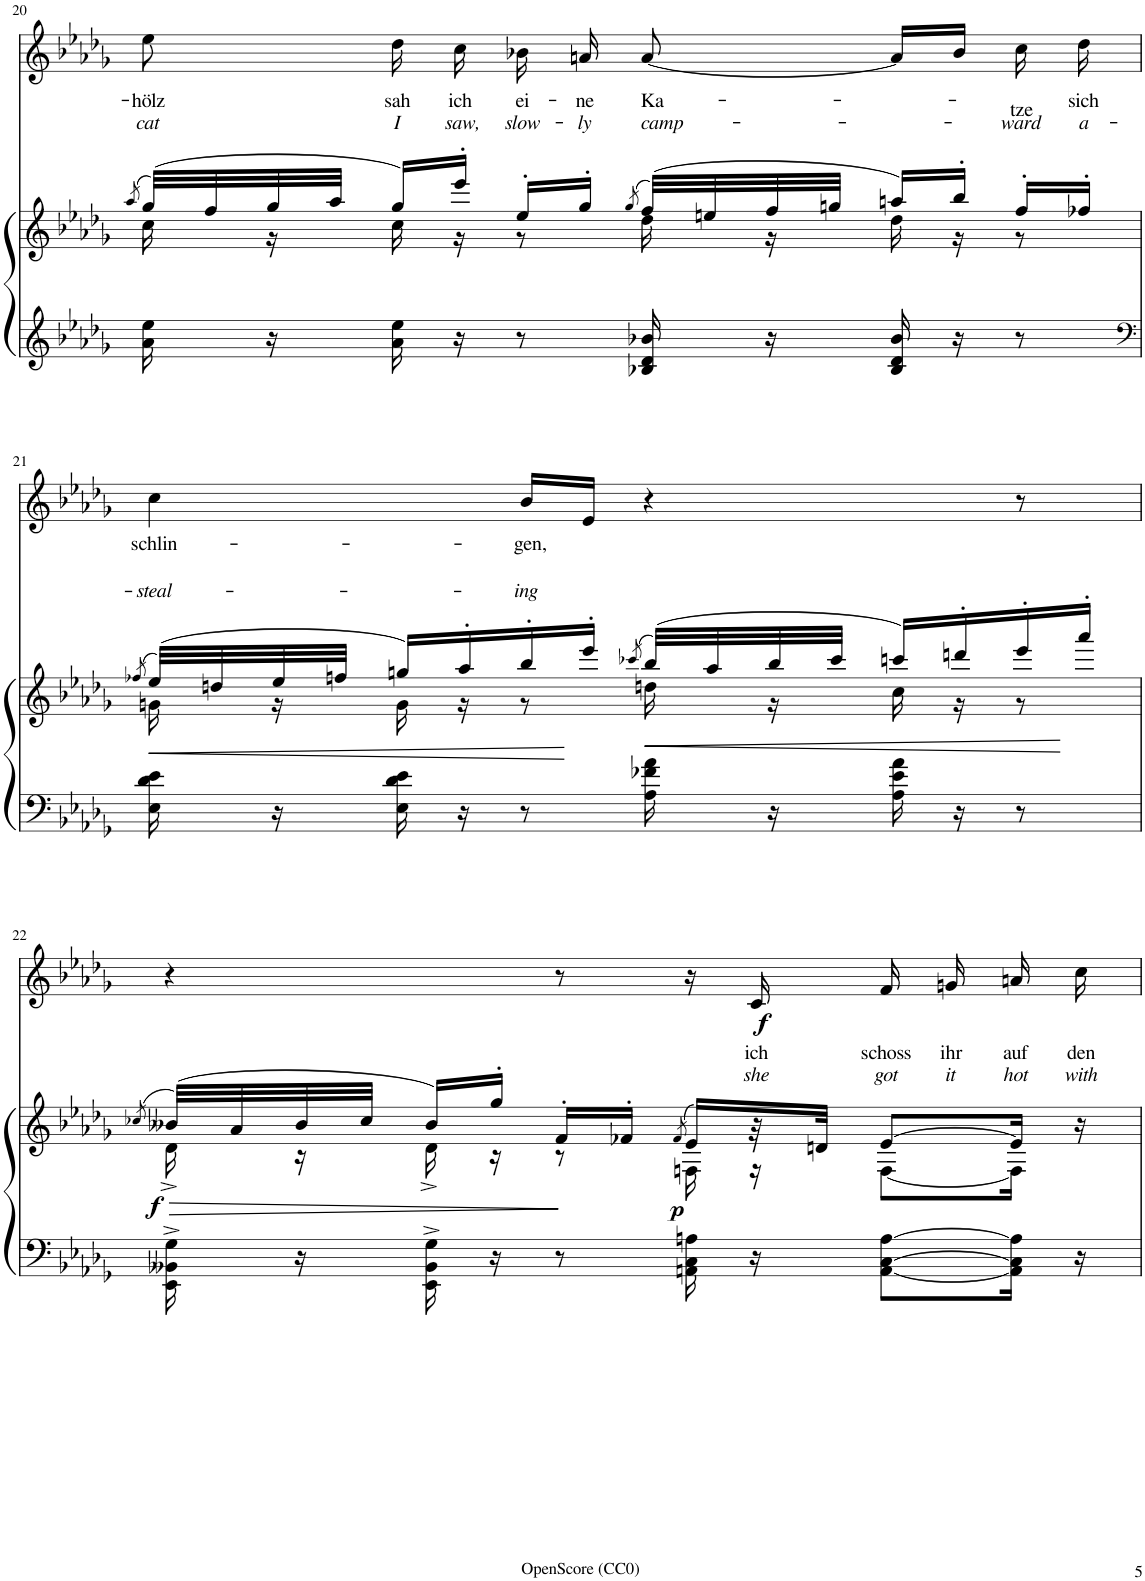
**kern	**kern	**dynam	**kern	**text	**text	**dynam
*part2	*part2	*part2	*part1	*part1	*part1	*part1
*staff3	*staff2	*staff2/3	*staff1	*staff1	*staff1	*staff1
*I"Piano	*	*	*I"Voice	*	*	*
*I'Pno	*	*	*	*	*	*
!!LO:PB:g=z
*clefG2	*clefG2	*	*clefG2	*	*	*
*k[b-e-a-d-g-]	*k[b-e-a-d-g-]	*	*k[b-e-a-d-g-]	*	*	*
*M6/8	*M6/8	*	*M6/8	*	*	*
=20	=20	=20	=20	=20	=20	=20
.	(8qaa-/	.	.	.	.	.
*	*^	*	*	*	*	*
!	!	!	!	!	!LO:LY:b	!LO:LY:b	!
16a-\ 16ee-\	(32gg-/LLL)	16cc\	.	8ee-\	-hölz	cat	.
.	32ff/	.	.	.	.	.	.
16r	32gg-/	16r	.	.	.	.	.
.	32aa-/JJJ	.	.	.	.	.	.
!	!	!	!	!	!LO:LY:b	!LO:LY:b	!
16a-\ 16ee-\	16gg-/LL)	16cc\	.	16dd-\	sah	I	.
!	!	!	!	!	!LO:LY:b	!LO:LY:b	!
16r	16eee-'/JJ	16r	.	16cc\	ich	saw,	.
!	!	!	!	!	!LO:LY:b	!LO:LY:b	!
8r	16ee-'/LL	8r	.	16b-X\	ei-	slow-	.
!	!	!	!	!	!LO:LY:b	!LO:LY:b	!
.	16gg-'/JJ	.	.	16an/	-ne	-ly	.
.	(8qgg-/	.	.	.	.	.	.
!	!	!	!	!	!LO:LY:b	!LO:LY:b	!
16B-X/ 16d-/ 16b-X/	(32ff/LLL)	16dd-\	.	[8a/	Ka-	camp-	.
.	32een/	.	.	.	.	.	.
16r	32ff/	16r	.	.	.	.	.
.	32ggn/JJJ	.	.	.	.	.	.
16B-/ 16d-/ 16b-/	16aan/LL)	16dd-\	.	16a/LL]	.	.	.
16r	16bb-'/JJ	16r	.	16b-/JJ	.	.	.
!	!	!	!	!	!LO:LY:b	!LO:LY:b	!
8r	16ff'/LL	8r	.	16cc\	-tze	-ward	.
!	!	!	!	!	!LO:LY:b	!LO:LY:b	!
.	16ff-X'/JJ	.	.	16dd-\	sich	a-	.
!!LO:LB:g=z
=21	=21	=21	=21	=21	=21	=21	=21
*clefF4	*	*	*	*	*	*	*
.	(8qff-X/	.	.	.	.	.	.
!	!	!	!	!	!LO:LY:b	!LO:LY:b	!
16E-\ 16d-\ 16e-\	(32ee-/LLL)	16gn\	.	4cc\	schlin-	-steal-	.
.	32ddn/	.	.	.	.	.	.
16r	32ee-/	16r	.	.	.	.	.
.	32ffn/JJJ	.	.	.	.	.	.
16E-\ 16d-\ 16e-\	16ggn/LL)	16g\	.	.	.	.	.
16r	16aa-'/	16r	.	.	.	.	.
!	!	!	!	!	!LO:LY:b	!LO:LY:b	!
8r	16bb-'/	8r	.	16b-/LL	-gen,	-ing	.
.	16eee-'/JJ	.	.	16e-/JJ	.	.	.
.	(8qccc-X/	.	.	.	.	.	.
16A-\ 16f-X\ 16a-\	(32bb-/LLL)	16ddn\	.	4r	.	.	.
.	32aa-/	.	.	.	.	.	.
16r	32bb-/	16r	.	.	.	.	.
.	32ccc-/JJJ	.	.	.	.	.	.
16A-\ 16e-\ 16a-\	16cccn/LL)	16cc\	.	.	.	.	.
16r	16dddn'/	16r	.	.	.	.	.
8r	16eee-'/	8r	.	8r	.	.	.
.	16aaa-'/JJ	.	.	.	.	.	.
!!LO:LB:g=z
=22	=22	=22	=22	=22	=22	=22	=22
.	(8qcc-X/	.	.	.	.	.	.
!	!	!	!LO:DY:b	!	!	!	!
16EE-\^ 16BB--X\^ 16G-\^	(32b--X/LLL)	16d-^\	f	4r	.	.	.
.	32a-/	.	.	.	.	.	.
16r	32b--/	16r	.	.	.	.	.
.	32cc-/JJJ	.	.	.	.	.	.
16EE-\^ 16BB--\^ 16G-\^	16b--/LL)	16d-^\	.	.	.	.	.
16r	16gg-'/JJ	16r	.	.	.	.	.
8r	16f'/LL	8r	.	8r	.	.	.
.	16f-X'/JJ	.	.	.	.	.	.
.	(8qf-/	.	.	.	.	.	.
!	!	!	!LO:DY:b	!	!	!	!
16AAn\ 16C\ 16An\	16e-/LL)	16Fn\	p	16r	.	.	.
!	!	!	!	!	!LO:LY:b	!LO:LY:b	!LO:DY:b
16r	32r	16r	.	16c/	ich	she	f
.	32dn/JJJ	.	.	.	.	.	.
!	!	!	!	!	!LO:LY:b	!LO:LY:b	!
[8AA\ [8C\ [8A\L	[8e-/L	[8F\L	.	16f/	schoss	got	.
!	!	!	!	!	!LO:LY:b	!LO:LY:b	!
.	.	.	.	16gn/	ihr	it	.
!	!	!	!	!	!LO:LY:b	!LO:LY:b	!
16AA\] 16C\] 16A\]Jk	16e-/Jk]	16F\Jk]	.	16an/	auf	hot	.
!	!	!	!	!	!LO:LY:b	!LO:LY:b	!
16r	16r	16ryy	.	16cc\	den	with	.
*	*v	*v	*	*	*	*	*
=	=	=	=	=	=	=
*-	*-	*-	*-	*-	*-	*-
